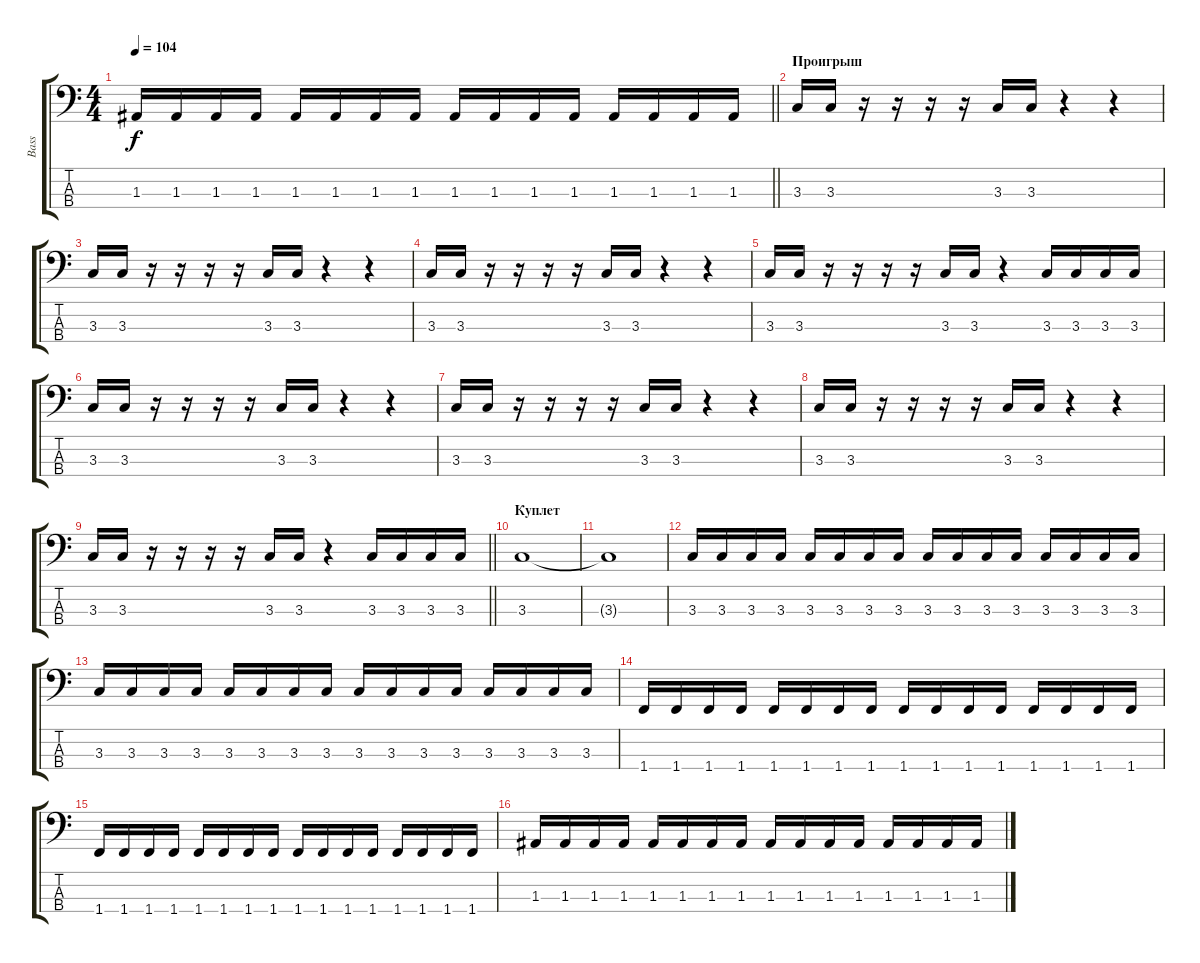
\track ("Bass" "Bass") {instrument electricbassfinger}
\staff {score tabs}
\tuning (G2 D2 A1 E1) {hide}
\ts (4 4)
\tempo 104
\clef f4
\barLineRight lightlight
\ks c
1.3.16{dy f} 1.3.16 1.3.16 1.3.16 1.3.16 1.3.16 1.3.16 1.3.16 1.3.16 1.3.16 1.3.16 1.3.16 1.3.16 1.3.16 1.3.16 1.3.16 |
\section ("" "Проигрыш")
3.3.16 3.3.16 r.16 r.16 r.16 r.16 3.3.16 3.3.16 r.4 r.4 |
3.3.16 3.3.16 r.16 r.16 r.16 r.16 3.3.16 3.3.16 r.4 r.4 |
3.3.16 3.3.16 r.16 r.16 r.16 r.16 3.3.16 3.3.16 r.4 r.4 |
3.3.16 3.3.16 r.16 r.16 r.16 r.16 3.3.16 3.3.16 r.4 3.3.16 3.3.16 3.3.16 3.3.16 |
3.3.16 3.3.16 r.16 r.16 r.16 r.16 3.3.16 3.3.16 r.4 r.4 |
3.3.16 3.3.16 r.16 r.16 r.16 r.16 3.3.16 3.3.16 r.4 r.4 |
3.3.16 3.3.16 r.16 r.16 r.16 r.16 3.3.16 3.3.16 r.4 r.4 |
\barLineRight lightlight
3.3.16 3.3.16 r.16 r.16 r.16 r.16 3.3.16 3.3.16 r.4 3.3.16 3.3.16 3.3.16 3.3.16 |
\section ("" "Куплет")
3.3.1 |
3.3{t}.1 |
3.3.16 3.3.16 3.3.16 3.3.16 3.3.16 3.3.16 3.3.16 3.3.16 3.3.16 3.3.16 3.3.16 3.3.16 3.3.16 3.3.16 3.3.16 3.3.16 |
3.3.16 3.3.16 3.3.16 3.3.16 3.3.16 3.3.16 3.3.16 3.3.16 3.3.16 3.3.16 3.3.16 3.3.16 3.3.16 3.3.16 3.3.16 3.3.16 |
1.4.16 1.4.16 1.4.16 1.4.16 1.4.16 1.4.16 1.4.16 1.4.16 1.4.16 1.4.16 1.4.16 1.4.16 1.4.16 1.4.16 1.4.16 1.4.16 |
1.4.16 1.4.16 1.4.16 1.4.16 1.4.16 1.4.16 1.4.16 1.4.16 1.4.16 1.4.16 1.4.16 1.4.16 1.4.16 1.4.16 1.4.16 1.4.16 |
1.3.16 1.3.16 1.3.16 1.3.16 1.3.16 1.3.16 1.3.16 1.3.16 1.3.16 1.3.16 1.3.16 1.3.16 1.3.16 1.3.16 1.3.16 1.3.16
